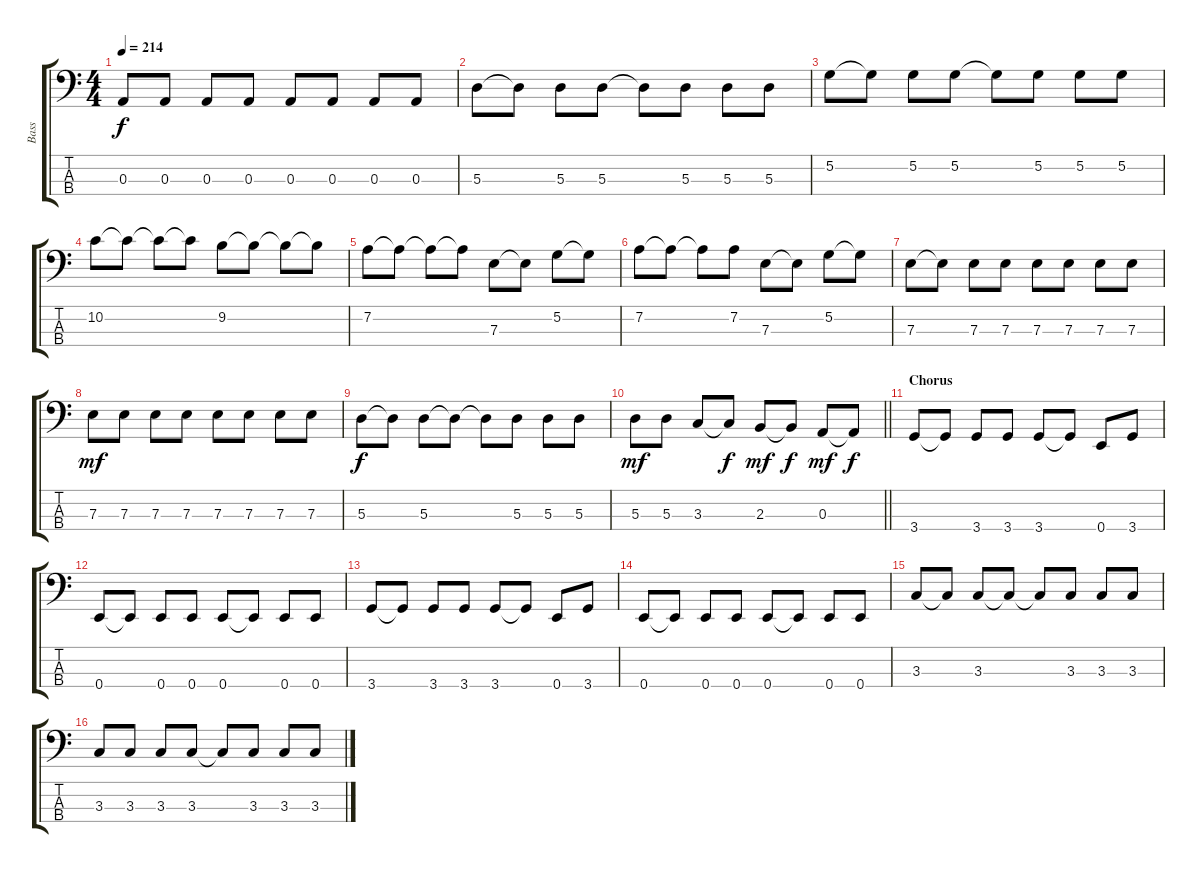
\track ("Bass" "Bass") {instrument electricbassfinger}
\staff {score tabs}
\tuning (G2 D2 A1 E1) {hide}
\ts (4 4)
\tempo 214
\clef f4
\ks c
0.3.8{dy f} 0.3.8 0.3.8 0.3.8 0.3.8 0.3.8 0.3.8 0.3.8 |
5.3.8 5.3{t}.8 5.3.8 5.3.8 5.3{t}.8 5.3.8 5.3.8 5.3.8 |
5.2.8 5.2{t}.8 5.2.8 5.2.8 5.2{t}.8 5.2.8 5.2.8 5.2.8 |
10.2.8 10.2{t}.8 10.2{t}.8 10.2{t}.8 9.2.8 9.2{t}.8 9.2{t}.8 9.2{t}.8 |
7.2.8 7.2{t}.8 7.2{t}.8 7.2{t}.8 7.3.8 7.3{t}.8 5.2.8 5.2{t}.8 |
7.2.8 7.2{t}.8 7.2{t}.8 7.2.8 7.3.8 7.3{t}.8 5.2.8 5.2{t}.8 |
7.3.8 7.3{t}.8 7.3.8 7.3.8 7.3.8 7.3.8 7.3.8 7.3.8 |
7.3.8{dy mf} 7.3.8 7.3.8 7.3.8 7.3.8 7.3.8 7.3.8 7.3.8 |
5.3.8{dy f} 5.3{t}.8 5.3.8 5.3{t}.8 5.3{t}.8 5.3.8 5.3.8 5.3.8 |
\barLineRight lightlight
5.3.8{dy mf} 5.3.8 3.3.8 3.3{t}.8{dy f} 2.3.8{dy mf} 2.3{t}.8{dy f} 0.3.8{dy mf} 0.3{t}.8{dy f} |
\section ("" "Chorus")
3.4.8 3.4{t}.8 3.4.8 3.4.8 3.4.8 3.4{t}.8 0.4.8 3.4.8 |
0.4.8 0.4{t}.8 0.4.8 0.4.8 0.4.8 0.4{t}.8 0.4.8 0.4.8 |
3.4.8 3.4{t}.8 3.4.8 3.4.8 3.4.8 3.4{t}.8 0.4.8 3.4.8 |
0.4.8 0.4{t}.8 0.4.8 0.4.8 0.4.8 0.4{t}.8 0.4.8 0.4.8 |
3.3.8 3.3{t}.8 3.3.8 3.3{t}.8 3.3{t}.8 3.3.8 3.3.8 3.3.8 |
3.3.8 3.3.8 3.3.8 3.3.8 3.3{t}.8 3.3.8 3.3.8 3.3.8
